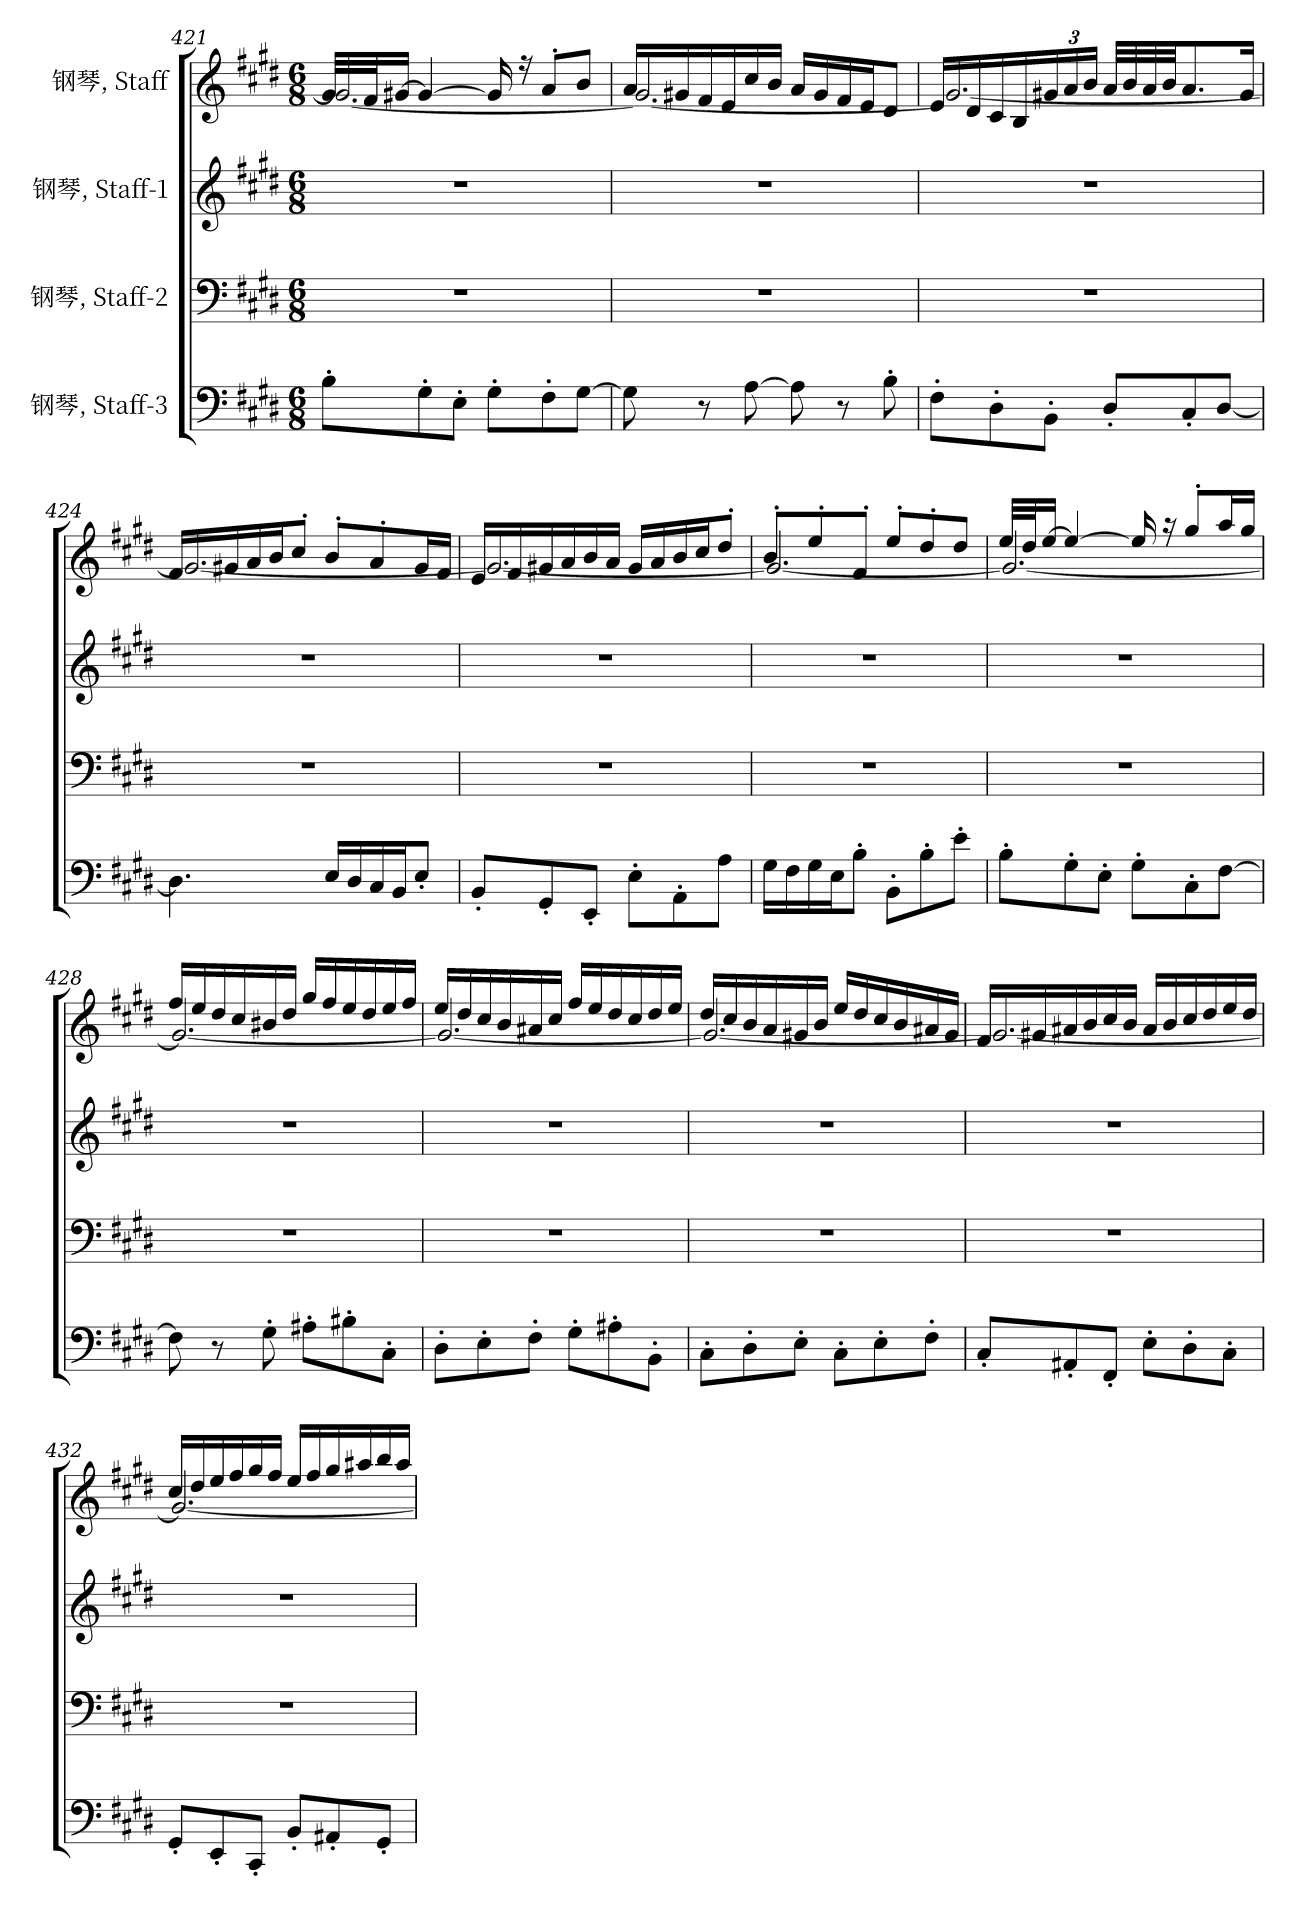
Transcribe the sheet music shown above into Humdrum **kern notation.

**kern	**kern	**kern	**kern
*part4	*part3	*part2	*part1
*staff4	*staff3	*staff2	*staff1
*I"钢琴, Staff-3	*I"钢琴, Staff-2	*I"钢琴, Staff-1	*I"钢琴, Staff
*clefF4	*clefF4	*clefG2	*clefG2
*k[f#c#g#d#]	*k[f#c#g#d#]	*k[f#c#g#d#]	*k[f#c#g#d#]
*M6/8	*M6/8	*M6/8	*M6/8
=421	=421	=421	=421
*	*	*	*^
8B'\L	2.r	2.r	32g#/LLL	2.g/_
.	.	.	32f#/J	.
.	.	.	[16g#X/JJ	.
8G#'\	.	.	4g#/_	.
8E'\J	.	.	.	.
8G#'\L	.	.	16g#/]	.
.	.	.	16r	.
8F#'\	.	.	8a'/L	.
[8G#\J	.	.	8b/J	.
=422	=422	=422	=422	=422
8G#\]	2.r	2.r	16a/LL	2.g/_
.	.	.	16g#X/	.
8r	.	.	16f#/	.
.	.	.	16e/	.
[8A\	.	.	16cc#/	.
.	.	.	16b/JJ	.
8A\]	.	.	16a/LL	.
.	.	.	16g#/	.
8r	.	.	16f#/	.
.	.	.	16e/J	.
8B'\	.	.	8d#/J	.
!!LO:PB:g=z	!!
=423	=423	=423	=423	=423
8F#'\L	2.r	2.r	16e/LL	2.g/_
.	.	.	16d#/	.
8D#'\	.	.	16c#/	.
.	.	.	16B/	.
*	*	*	*Xbrackettup	*
8BB'\J	.	.	24g#X/	.
.	.	.	24a/	.
.	.	.	24b/JJ	.
8D#'/L	.	.	32a/LLL	.
.	.	.	32b/	.
.	.	.	32a/	.
.	.	.	32b/JJ	.
8C#'/	.	.	8.a/	.
[8D#/J	.	.	.	.
.	.	.	16g#/Jk	.
=424	=424	=424	=424	=424
4.D#\]	2.r	2.r	16f#/LL	2.g/_
.	.	.	16g#X/	.
.	.	.	16a/	.
.	.	.	16b/J	.
.	.	.	8cc#'/J	.
16E/LL	.	.	8b'/L	.
16D#/	.	.	.	.
16C#/	.	.	8a'/	.
16BB/J	.	.	.	.
8E'/J	.	.	16g#/L	.
.	.	.	16f#/JJ	.
=425	=425	=425	=425	=425
8BB'/L	2.r	2.r	16e/LL	2.g/_
.	.	.	16f#/	.
8GG#'/	.	.	16g#X/	.
.	.	.	16a/	.
8EE'/J	.	.	16b/	.
.	.	.	16a/JJ	.
8E'\L	.	.	16g#/LL	.
.	.	.	16a/	.
8AA'\	.	.	16b/	.
.	.	.	16cc#/J	.
8A\J	.	.	8dd#'/J	.
!!LO:LB:g=z	!!
=426	=426	=426	=426	=426
16G#\LL	2.r	2.r	8b'/L	2.g/_
16F#\	.	.	.	.
16G#\	.	.	8ee'/	.
16E\J	.	.	.	.
8B'\J	.	.	8f#'/J	.
8BB'\L	.	.	8ee'/L	.
8B'\	.	.	8dd#'/	.
8e'\J	.	.	8dd#/J	.
=427	=427	=427	=427	=427
8B'\L	2.r	2.r	32ee/LLL	2.g/_
.	.	.	32dd#/J	.
.	.	.	[16ee/JJ	.
8G#'\	.	.	4ee/_	.
8E'\J	.	.	.	.
8G#'\L	.	.	16ee/]	.
.	.	.	16r	.
8C#'\	.	.	8gg#'/L	.
[8F#\J	.	.	16aa/L	.
.	.	.	16gg#/JJ	.
=428	=428	=428	=428	=428
8F#\]	2.r	2.r	16ff#/LL	2.g/_
.	.	.	16ee/	.
8r	.	.	16dd#/	.
.	.	.	16cc#/	.
8G#'\	.	.	16b#X/	.
.	.	.	16dd#/JJ	.
8A#X'\L	.	.	16gg#/LL	.
.	.	.	16ff#/	.
8B#X'\	.	.	16ee/	.
.	.	.	16dd#/	.
8C#'\J	.	.	16ee/	.
.	.	.	16ff#/JJ	.
!!LO:LB:g=z	!!
=429	=429	=429	=429	=429
8D#'\L	2.r	2.r	16ee/LL	2.g/_
.	.	.	16dd#/	.
8E'\	.	.	16cc#/	.
.	.	.	16b/	.
8F#'\J	.	.	16a#X/	.
.	.	.	16cc#/JJ	.
8G#'\L	.	.	16ff#/LL	.
.	.	.	16ee/	.
8A#X'\	.	.	16dd#/	.
.	.	.	16cc#/	.
8BB'\J	.	.	16dd#/	.
.	.	.	16ee/JJ	.
=430	=430	=430	=430	=430
8C#'\L	2.r	2.r	16dd#/LL	2.g/_
.	.	.	16cc#/	.
8D#'\	.	.	16b/	.
.	.	.	16a/	.
8E'\J	.	.	16g#X/	.
.	.	.	16b/JJ	.
8C#'\L	.	.	16ee/LL	.
.	.	.	16dd#/	.
8E'\	.	.	16cc#/	.
.	.	.	16b/	.
8F#'\J	.	.	16a#X/	.
.	.	.	16g#/JJ	.
=431	=431	=431	=431	=431
8C#'/L	2.r	2.r	16f#/LL	2.g/_
.	.	.	16g#X/	.
8AA#X'/	.	.	16a#X/	.
.	.	.	16b/	.
8FF#'/J	.	.	16cc#/	.
.	.	.	16b/JJ	.
8E'\L	.	.	16a#/LL	.
.	.	.	16b/	.
8D#'\	.	.	16cc#/	.
.	.	.	16dd#/	.
8C#'\J	.	.	16ee/	.
.	.	.	16dd#/JJ	.
!!LO:PB:g=z	!!
=432	=432	=432	=432	=432
8GG#'/L	2.r	2.r	16cc#/LL	2.g/_
.	.	.	16dd#/	.
8EE'/	.	.	16ee/	.
.	.	.	16ff#/	.
8CC#'/J	.	.	16gg#/	.
.	.	.	16ff#/JJ	.
8BB'/L	.	.	16ee/LL	.
.	.	.	16ff#/	.
8AA#X'/	.	.	16gg#/	.
.	.	.	16aa#X/	.
8GG#'/J	.	.	16bb/	.
.	.	.	16aa#/JJ	.
*	*	*	*v	*v
=	=	=	=
*-	*-	*-	*-
